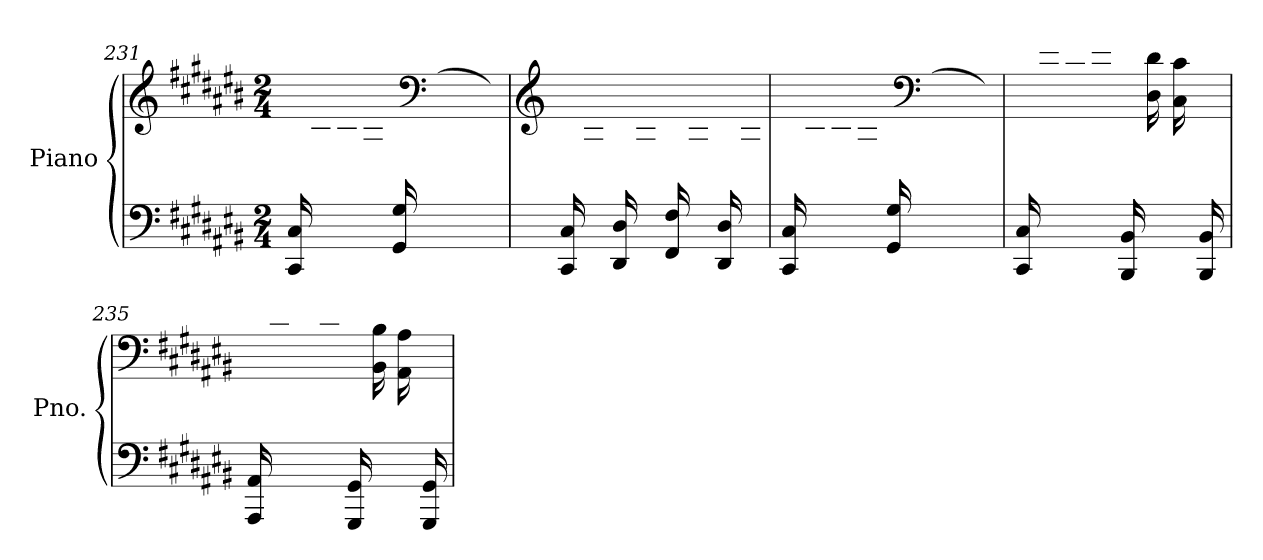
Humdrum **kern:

**kern	**kern
*part1	*part1
*staff2	*staff1
*I"Piano	*
*I'Pno.	*
*clefF4	*clefG2
*k[f#c#g#d#a#e#b#]	*k[f#c#g#d#a#e#b#]
*M2/4	*M2/4
=231	=231
*	*^
(>16CC#/ 16C#/LL	4ryy	16ryy
8.ryy	.	16c#\
.	.	16B#\
.	.	16A#\JJ)
16GG#/ 16G#/LL	16ryy	16ryy
*	*clefF4	*
8.ryy	8.ryy	(>16F#\
.	.	16E#\
.	.	16D#\JJ)
=232	=232	=232
*	*clefG2	*
(>16CC#/ 16C#/LL	2ryy	16ryy
16ryy	.	16G#\ 16c#\)
(>16DD#/ 16D#/	.	16ryy
16ryy	.	16G#\ 16d#\)
(>16FF#/ 16F#/	.	16ryy
16ryy	.	16G#\ 16f#\)
(>16DD#/ 16D#/	.	16ryy
16ryy	.	16G#\ 16d#\JJ)
!!LO:LB:g=z	!!
=233	=233	=233
(>16CC#/ 16C#/LL	4ryy	16ryy
8.ryy	.	16c#\
.	.	16B#\
.	.	16A#\JJ)
16GG#/ 16G#/LL	16ryy	16ryy
*	*clefF4	*
8.ryy	8.ryy	(>16F#\
.	.	16E#\
.	.	16D#\JJ)
=234	=234	=234
(>16CC#/ 16C#/LL	2ryy	16ryy
8.ryy	.	16E#\ 16e#\
.	.	16c#\
.	.	16E#\ 16e#\JJ)
16BBB#/ 16BB#/LL	.	16ryy
8ryy	.	16D#\ 16d#\
.	.	16C#\ 16c#\
16BBB#/ 16BB#/JJ	.	16ryy
=235	=235	=235
(>16AAA#/ 16AA#/LL	2ryy	16ryy
8.ryy	.	16C#\ 16c#\
.	.	16A#\
.	.	16C#\ 16c#\JJ)
16GGG#/ 16GG#/LL	.	16ryy
8ryy	.	16BB#\ 16B#\
.	.	16AA#\ 16A#\
16GGG#/ 16GG#/JJ	.	16ryy
*	*v	*v
=	=
*-	*-
